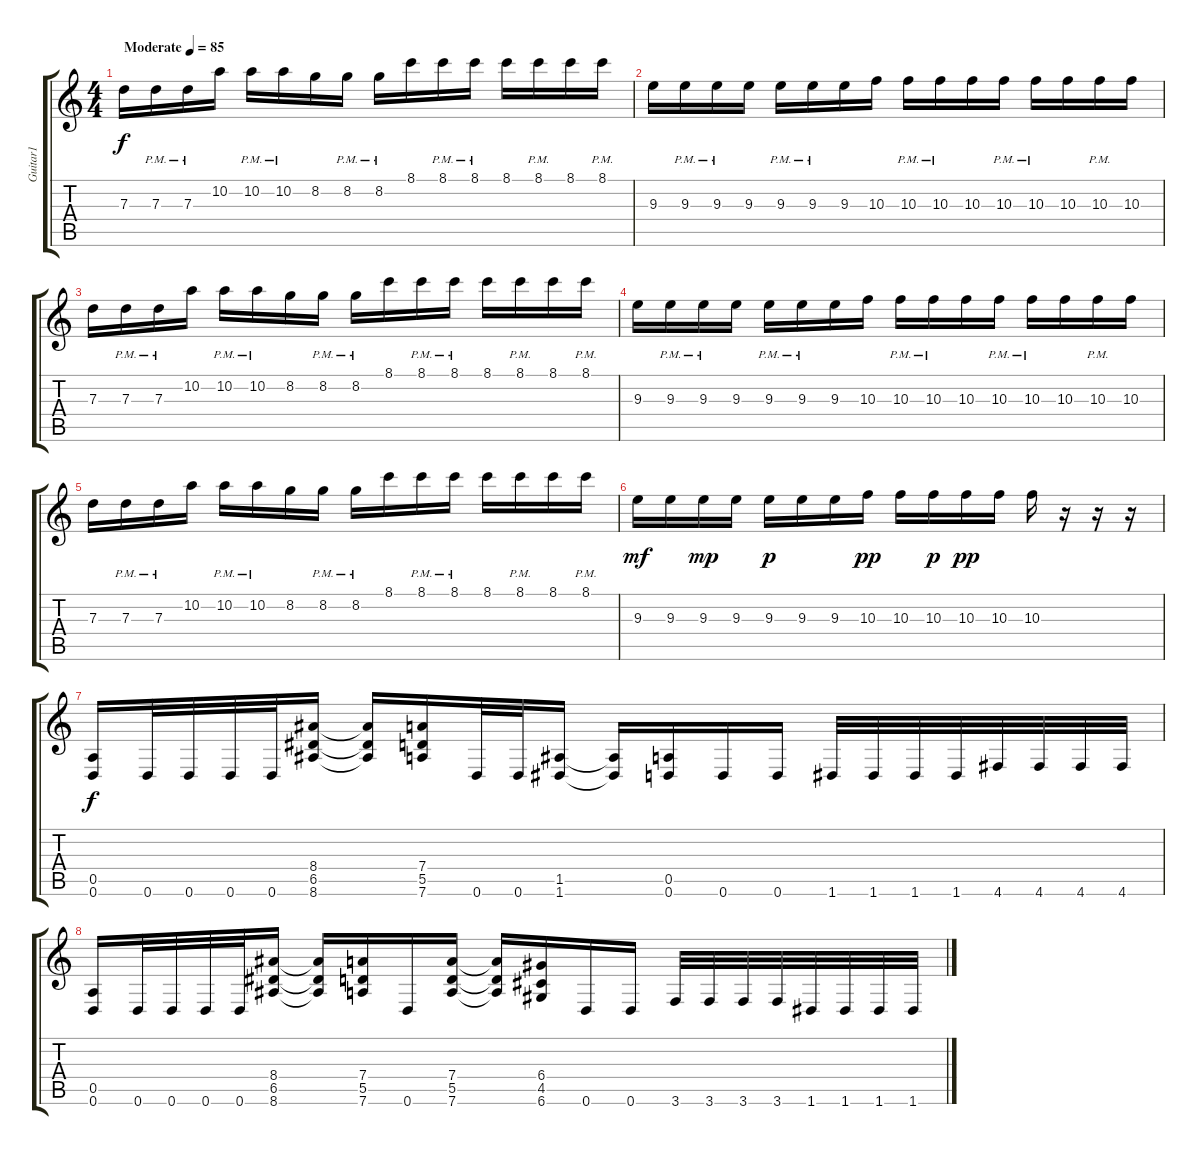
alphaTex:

\track ("Guitar1" "Guitar1") {instrument distortionguitar}
\staff {score tabs}
\tuning (E4 B3 G3 D3 A2 D2) {hide}
\ts (4 4)
\tempo (85 "Moderate")
\clef g2
\ks c
7.3.16{dy f instrument distortionguitar} 7.3{pm}.16 7.3{pm}.16 10.2.16 10.2{pm}.16 10.2{pm}.16 8.2.16 8.2{pm}.16 8.2{pm}.16 8.1.16 8.1{pm}.16 8.1{pm}.16 8.1.16 8.1{pm}.16 8.1.16 8.1{pm}.16 |
9.3.16 9.3{pm}.16 9.3{pm}.16 9.3.16 9.3{pm}.16 9.3{pm}.16 9.3.16 10.3.16 10.3{pm}.16 10.3{pm}.16 10.3.16 10.3{pm}.16 10.3{pm}.16 10.3.16 10.3{pm}.16 10.3.16 |
7.3.16 7.3{pm}.16 7.3{pm}.16 10.2.16 10.2{pm}.16 10.2{pm}.16 8.2.16 8.2{pm}.16 8.2{pm}.16 8.1.16 8.1{pm}.16 8.1{pm}.16 8.1.16 8.1{pm}.16 8.1.16 8.1{pm}.16 |
9.3.16 9.3{pm}.16 9.3{pm}.16 9.3.16 9.3{pm}.16 9.3{pm}.16 9.3.16 10.3.16 10.3{pm}.16 10.3{pm}.16 10.3.16 10.3{pm}.16 10.3{pm}.16 10.3.16 10.3{pm}.16 10.3.16 |
7.3.16 7.3{pm}.16 7.3{pm}.16 10.2.16 10.2{pm}.16 10.2{pm}.16 8.2.16 8.2{pm}.16 8.2{pm}.16 8.1.16 8.1{pm}.16 8.1{pm}.16 8.1.16 8.1{pm}.16 8.1.16 8.1{pm}.16 |
9.3.16{dy mf} 9.3.16 9.3.16{dy mp} 9.3.16 9.3.16{dy p} 9.3.16 9.3.16 10.3.16{dy pp} 10.3.16 10.3.16{dy p} 10.3.16{dy pp} 10.3.16 10.3.16 r.16 r.16 r.16 |
(0.5 0.6).16{dy f} 0.6.32 0.6.32 0.6.32 0.6.32 (8.4 6.5 8.6).16 (8.4{t} 6.5{t} 8.6{t}).16 (7.4 5.5 7.6).16 0.6.32 0.6.32 (1.5 1.6).16 (1.5{t} 1.6{t}).16 (0.5 0.6).16 0.6.16 0.6.16 1.6.32 1.6.32 1.6.32 1.6.32 4.6.32 4.6.32 4.6.32 4.6.32 |
(0.5 0.6).16 0.6.32 0.6.32 0.6.32 0.6.32 (8.4 6.5 8.6).16 (8.4{t} 6.5{t} 8.6{t}).16 (7.4 5.5 7.6).16 0.6.16 (7.4 5.5 7.6).16 (7.4{t} 5.5{t} 7.6{t}).16 (6.4 4.5 6.6).16 0.6.16 0.6.16 3.6.32 3.6.32 3.6.32 3.6.32 1.6.32 1.6.32 1.6.32 1.6.32
